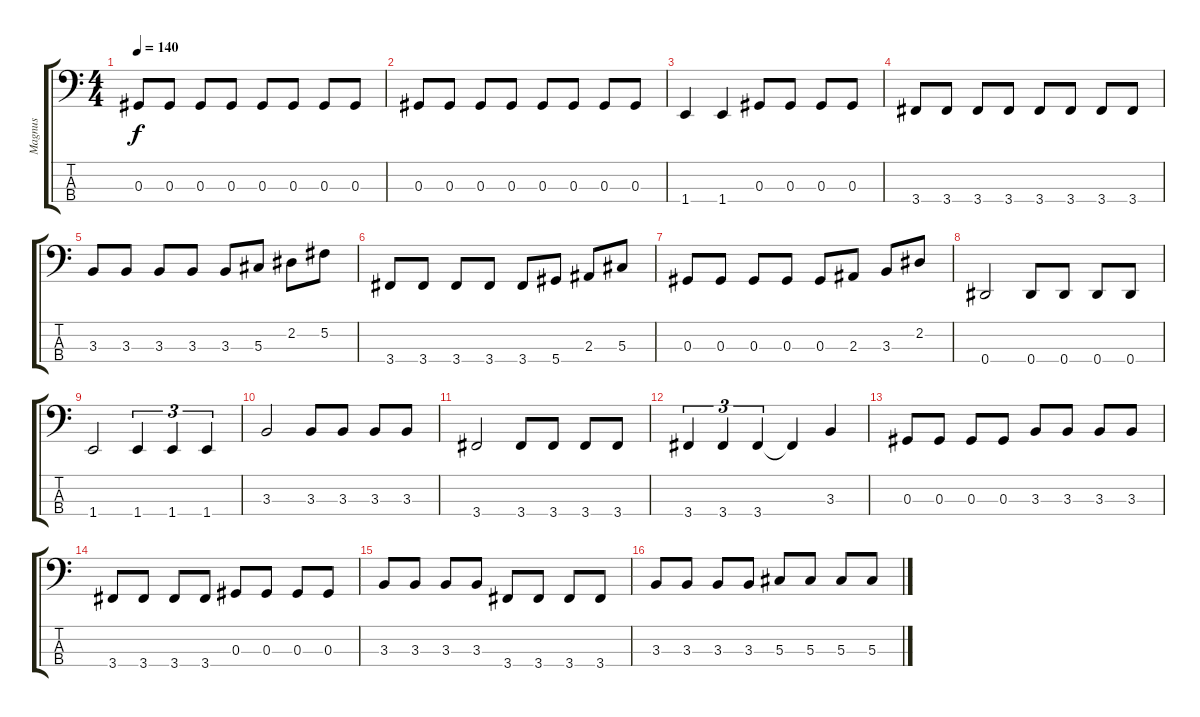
\track ("Magnus" "Magnus") {instrument electricbassfinger}
\staff {score tabs}
\tuning (Gb2 Db2 Ab1 Eb1) {hide}
\ts (4 4)
\tempo 140
\clef f4
\ks c
0.3.8{dy f} 0.3.8 0.3.8 0.3.8 0.3.8 0.3.8 0.3.8 0.3.8 |
0.3.8 0.3.8 0.3.8 0.3.8 0.3.8 0.3.8 0.3.8 0.3.8 |
1.4.4 1.4.4 0.3.8 0.3.8 0.3.8 0.3.8 |
3.4.8 3.4.8 3.4.8 3.4.8 3.4.8 3.4.8 3.4.8 3.4.8 |
3.3.8 3.3.8 3.3.8 3.3.8 3.3.8 5.3.8 2.2.8 5.2.8 |
3.4.8 3.4.8 3.4.8 3.4.8 3.4.8 5.4.8 2.3.8 5.3.8 |
0.3.8 0.3.8 0.3.8 0.3.8 0.3.8 2.3.8 3.3.8 2.2.8 |
0.4.2 0.4.8 0.4.8 0.4.8 0.4.8 |
1.4.2 1.4.4{tu (3 2)} 1.4.4{tu (3 2)} 1.4.4{tu (3 2)} |
3.3.2 3.3.8 3.3.8 3.3.8 3.3.8 |
3.4.2 3.4.8 3.4.8 3.4.8 3.4.8 |
3.4.4{tu (3 2)} 3.4.4{tu (3 2)} 3.4.4{tu (3 2)} 3.4{t}.4 3.3.4 |
0.3.8 0.3.8 0.3.8 0.3.8 3.3.8 3.3.8 3.3.8 3.3.8 |
3.4.8 3.4.8 3.4.8 3.4.8 0.3.8 0.3.8 0.3.8 0.3.8 |
3.3.8 3.3.8 3.3.8 3.3.8 3.4.8 3.4.8 3.4.8 3.4.8 |
3.3.8 3.3.8 3.3.8 3.3.8 5.3.8 5.3.8 5.3.8 5.3.8
